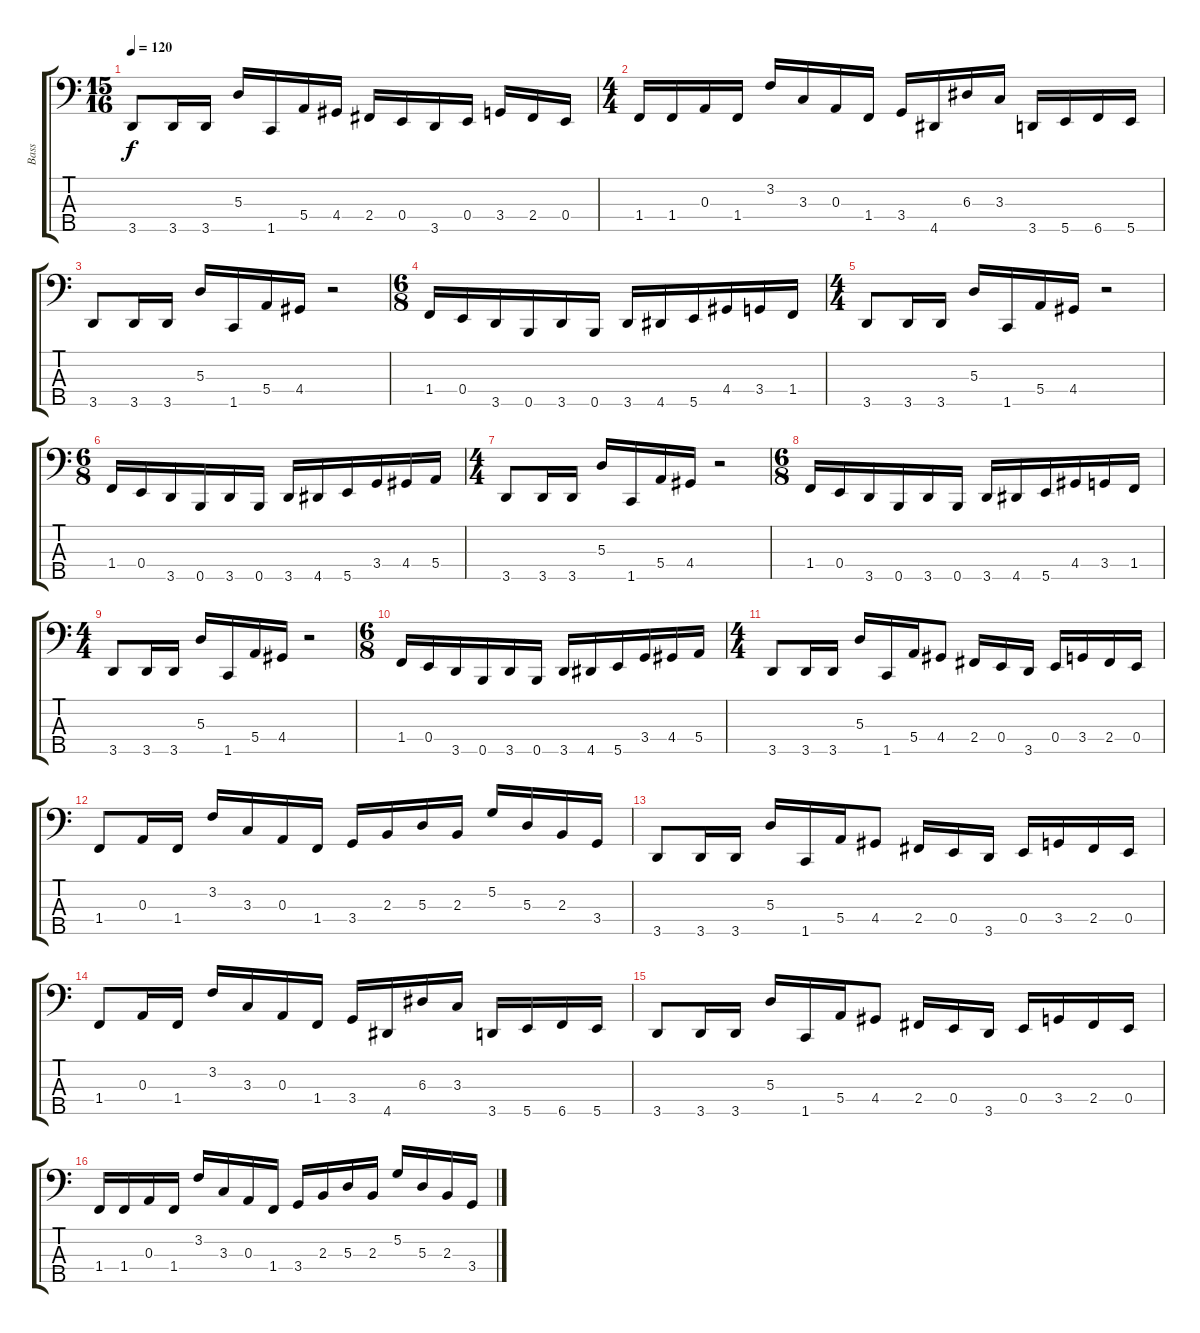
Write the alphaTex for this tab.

\track ("Bass" "Bass") {instrument electricbassfinger}
\staff {score tabs}
\tuning (G2 D2 A1 E1 B0) {hide}
\ts (15 16)
\tempo 120
\clef f4
\ks c
3.5.8{dy f} 3.5.16 3.5.16 5.3.16 1.5.16 5.4.16 4.4.16 2.4.16 0.4.16 3.5.16 0.4.16 3.4.16 2.4.16 0.4.16 |
\ts (4 4)
1.4.16 1.4.16 0.3.16 1.4.16 3.2.16 3.3.16 0.3.16 1.4.16 3.4.16 4.5.16 6.3.16 3.3.16 3.5.16 5.5.16 6.5.16 5.5.16 |
3.5.8 3.5.16 3.5.16 5.3.16 1.5.16 5.4.16 4.4.16 r.2 |
\ts (6 8)
1.4.16 0.4.16 3.5.16 0.5.16 3.5.16 0.5.16 3.5.16 4.5.16 5.5.16 4.4.16 3.4.16 1.4.16 |
\ts (4 4)
3.5.8 3.5.16 3.5.16 5.3.16 1.5.16 5.4.16 4.4.16 r.2 |
\ts (6 8)
1.4.16 0.4.16 3.5.16 0.5.16 3.5.16 0.5.16 3.5.16 4.5.16 5.5.16 3.4.16 4.4.16 5.4.16 |
\ts (4 4)
3.5.8 3.5.16 3.5.16 5.3.16 1.5.16 5.4.16 4.4.16 r.2 |
\ts (6 8)
1.4.16 0.4.16 3.5.16 0.5.16 3.5.16 0.5.16 3.5.16 4.5.16 5.5.16 4.4.16 3.4.16 1.4.16 |
\ts (4 4)
3.5.8 3.5.16 3.5.16 5.3.16 1.5.16 5.4.16 4.4.16 r.2 |
\ts (6 8)
1.4.16 0.4.16 3.5.16 0.5.16 3.5.16 0.5.16 3.5.16 4.5.16 5.5.16 3.4.16 4.4.16 5.4.16 |
\ts (4 4)
3.5.8 3.5.16 3.5.16 5.3.16 1.5.16 5.4.16 4.4.8 2.4.16 0.4.16 3.5.16 0.4.16 3.4.16 2.4.16 0.4.16 |
1.4.8 0.3.16 1.4.16 3.2.16 3.3.16 0.3.16 1.4.16 3.4.16 2.3.16 5.3.16 2.3.16 5.2.16 5.3.16 2.3.16 3.4.16 |
3.5.8 3.5.16 3.5.16 5.3.16 1.5.16 5.4.16 4.4.8 2.4.16 0.4.16 3.5.16 0.4.16 3.4.16 2.4.16 0.4.16 |
1.4.8 0.3.16 1.4.16 3.2.16 3.3.16 0.3.16 1.4.16 3.4.16 4.5.16 6.3.16 3.3.16 3.5.16 5.5.16 6.5.16 5.5.16 |
3.5.8 3.5.16 3.5.16 5.3.16 1.5.16 5.4.16 4.4.8 2.4.16 0.4.16 3.5.16 0.4.16 3.4.16 2.4.16 0.4.16 |
1.4.16 1.4.16 0.3.16 1.4.16 3.2.16 3.3.16 0.3.16 1.4.16 3.4.16 2.3.16 5.3.16 2.3.16 5.2.16 5.3.16 2.3.16 3.4.16
